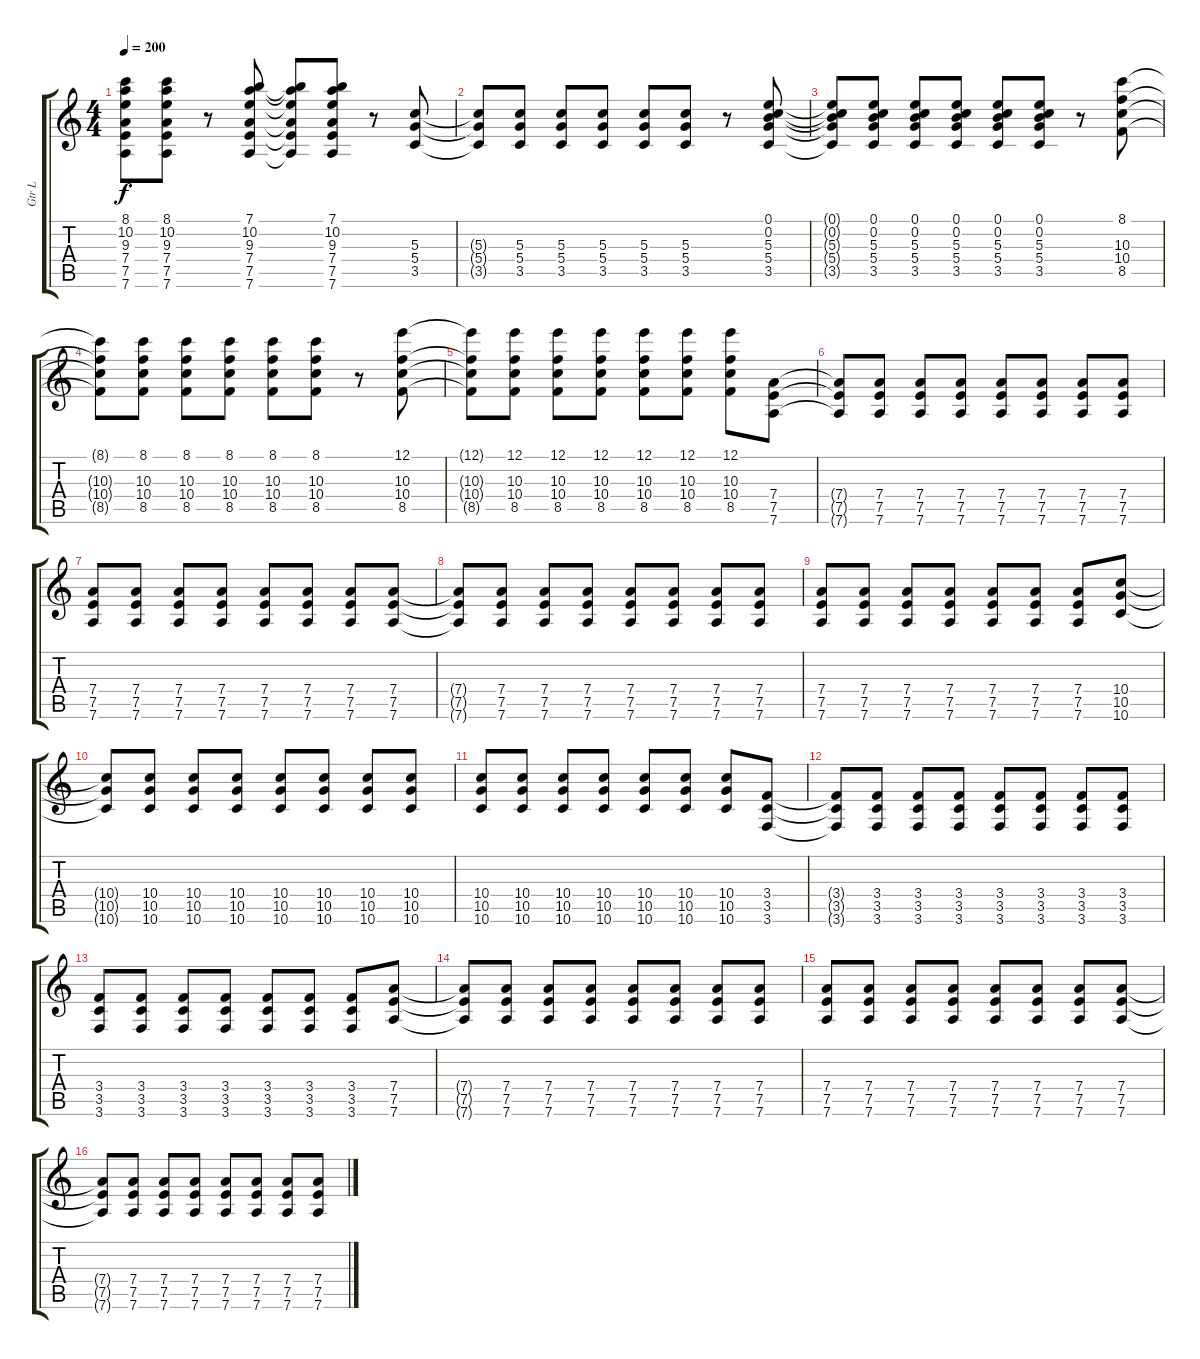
\track ("Gtr L" "Gtr L") {instrument distortionguitar}
\staff {score tabs}
\tuning (E4 B3 G3 D3 A2 D2) {hide}
\ts (4 4)
\tempo 200
\clef g2
\ks c
(8.1{t} 10.2{t} 9.3{t} 7.4{t} 7.5{t} 7.6{t}).8{dy f} (8.1 10.2 9.3 7.4 7.5 7.6).8 r.8 (7.1 10.2 9.3 7.4 7.5 7.6).8 (7.1{t} 10.2{t} 9.3{t} 7.4{t} 7.5{t} 7.6{t}).8 (7.1 10.2 9.3 7.4 7.5 7.6).8 r.8 (5.3 5.4 3.5).8 |
(5.3{t} 5.4{t} 3.5{t}).8 (5.3 5.4 3.5).8 (5.3 5.4 3.5).8 (5.3 5.4 3.5).8 (5.3 5.4 3.5).8 (5.3 5.4 3.5).8 r.8 (0.1 0.2 5.3 5.4 3.5).8 |
(0.1{t} 0.2{t} 5.3{t} 5.4{t} 3.5{t}).8 (0.1 0.2 5.3 5.4 3.5).8 (0.1 0.2 5.3 5.4 3.5).8 (0.1 0.2 5.3 5.4 3.5).8 (0.1 0.2 5.3 5.4 3.5).8 (0.1 0.2 5.3 5.4 3.5).8 r.8 (8.1 10.3 10.4 8.5).8 |
(8.1{t} 10.3{t} 10.4{t} 8.5{t}).8 (8.1 10.3 10.4 8.5).8 (8.1 10.3 10.4 8.5).8 (8.1 10.3 10.4 8.5).8 (8.1 10.3 10.4 8.5).8 (8.1 10.3 10.4 8.5).8 r.8 (12.1 10.3 10.4 8.5).8 |
(12.1{t} 10.3{t} 10.4{t} 8.5{t}).8 (12.1 10.3 10.4 8.5).8 (12.1 10.3 10.4 8.5).8 (12.1 10.3 10.4 8.5).8 (12.1 10.3 10.4 8.5).8 (12.1 10.3 10.4 8.5).8 (12.1 10.3 10.4 8.5).8 (7.4 7.5 7.6).8 |
(7.4{t} 7.5{t} 7.6{t}).8 (7.4 7.5 7.6).8 (7.4 7.5 7.6).8 (7.4 7.5 7.6).8 (7.4 7.5 7.6).8 (7.4 7.5 7.6).8 (7.4 7.5 7.6).8 (7.4 7.5 7.6).8 |
(7.4 7.5 7.6).8 (7.4 7.5 7.6).8 (7.4 7.5 7.6).8 (7.4 7.5 7.6).8 (7.4 7.5 7.6).8 (7.4 7.5 7.6).8 (7.4 7.5 7.6).8 (7.4 7.5 7.6).8 |
(7.4{t} 7.5{t} 7.6{t}).8 (7.4 7.5 7.6).8 (7.4 7.5 7.6).8 (7.4 7.5 7.6).8 (7.4 7.5 7.6).8 (7.4 7.5 7.6).8 (7.4 7.5 7.6).8 (7.4 7.5 7.6).8 |
(7.4 7.5 7.6).8 (7.4 7.5 7.6).8 (7.4 7.5 7.6).8 (7.4 7.5 7.6).8 (7.4 7.5 7.6).8 (7.4 7.5 7.6).8 (7.4 7.5 7.6).8 (10.4 10.5 10.6).8 |
(10.4{t} 10.5{t} 10.6{t}).8 (10.4 10.5 10.6).8 (10.4 10.5 10.6).8 (10.4 10.5 10.6).8 (10.4 10.5 10.6).8 (10.4 10.5 10.6).8 (10.4 10.5 10.6).8 (10.4 10.5 10.6).8 |
(10.4 10.5 10.6).8 (10.4 10.5 10.6).8 (10.4 10.5 10.6).8 (10.4 10.5 10.6).8 (10.4 10.5 10.6).8 (10.4 10.5 10.6).8 (10.4 10.5 10.6).8 (3.4 3.5 3.6).8 |
(3.4{t} 3.5{t} 3.6{t}).8 (3.4 3.5 3.6).8 (3.4 3.5 3.6).8 (3.4 3.5 3.6).8 (3.4 3.5 3.6).8 (3.4 3.5 3.6).8 (3.4 3.5 3.6).8 (3.4 3.5 3.6).8 |
(3.4 3.5 3.6).8 (3.4 3.5 3.6).8 (3.4 3.5 3.6).8 (3.4 3.5 3.6).8 (3.4 3.5 3.6).8 (3.4 3.5 3.6).8 (3.4 3.5 3.6).8 (7.4 7.5 7.6).8 |
(7.4{t} 7.5{t} 7.6{t}).8 (7.4 7.5 7.6).8 (7.4 7.5 7.6).8 (7.4 7.5 7.6).8 (7.4 7.5 7.6).8 (7.4 7.5 7.6).8 (7.4 7.5 7.6).8 (7.4 7.5 7.6).8 |
(7.4 7.5 7.6).8 (7.4 7.5 7.6).8 (7.4 7.5 7.6).8 (7.4 7.5 7.6).8 (7.4 7.5 7.6).8 (7.4 7.5 7.6).8 (7.4 7.5 7.6).8 (7.4 7.5 7.6).8 |
(7.4{t} 7.5{t} 7.6{t}).8 (7.4 7.5 7.6).8 (7.4 7.5 7.6).8 (7.4 7.5 7.6).8 (7.4 7.5 7.6).8 (7.4 7.5 7.6).8 (7.4 7.5 7.6).8 (7.4 7.5 7.6).8
